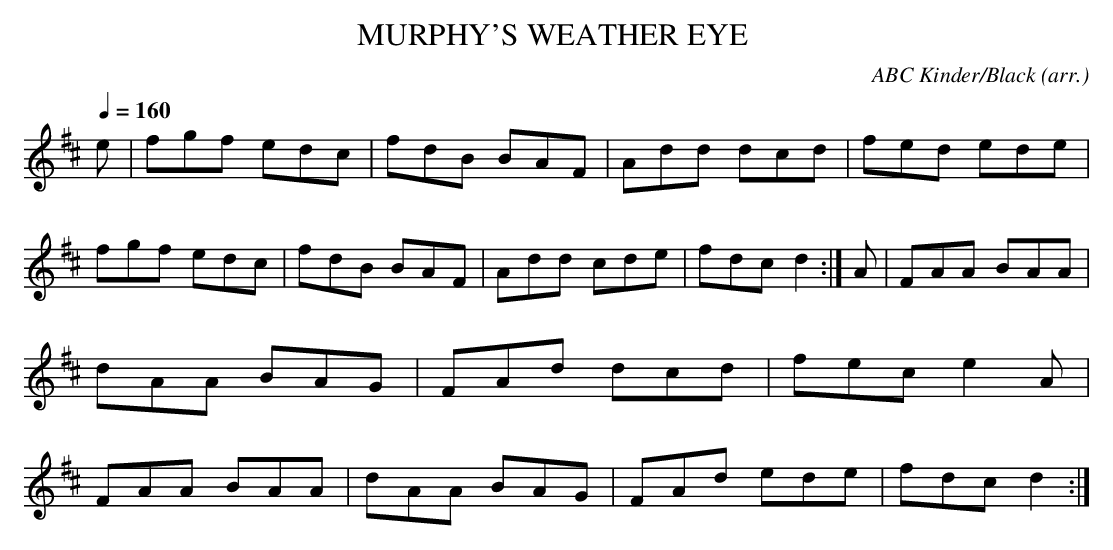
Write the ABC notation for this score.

X:1
T:MURPHY'S WEATHER EYE \
C:ABC Kinder/Black (arr.)\
Q:1/4=160\
M:6/8\
L:1/8\
K:D\
e|fgf edc|fdB BAF|Add dcd|fed ede|\
fgf edc|fdB BAF|Add cde|fdc d2:|\
A|FAA BAA|dAA BAG|FAd dcd|fec e2A|\
FAA BAA|dAA BAG|FAd ede|fdc d2:|\
\
\
